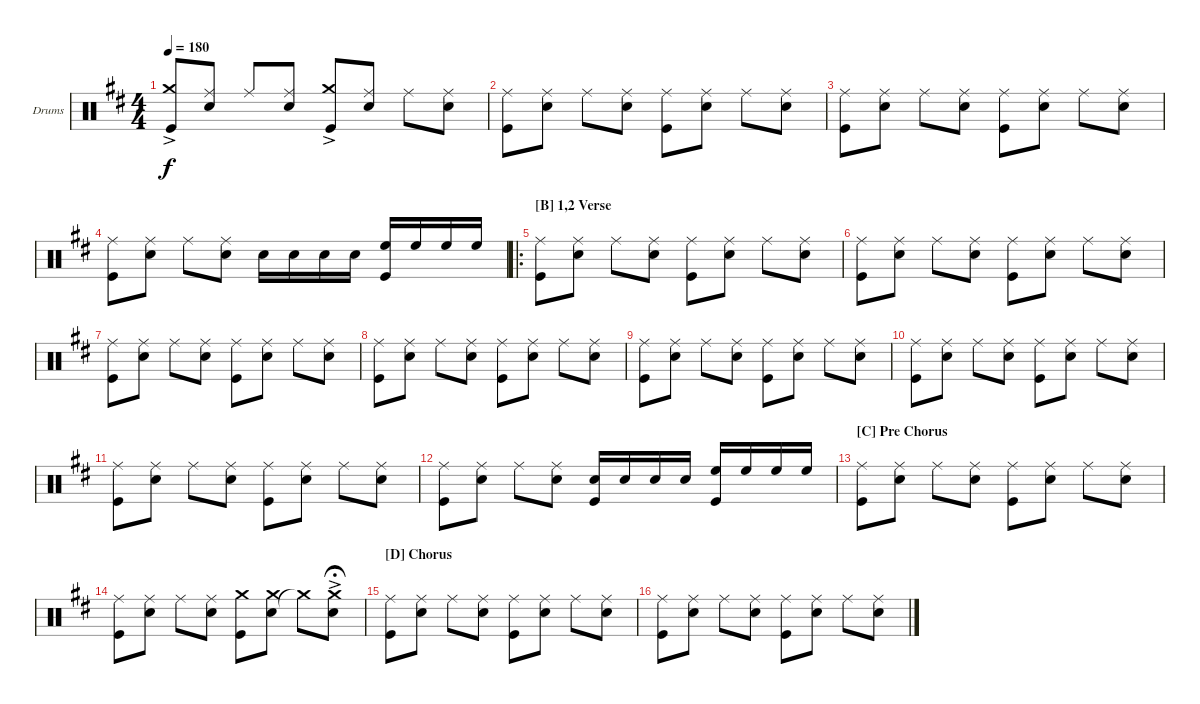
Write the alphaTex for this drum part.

\bracketExtendMode groupsimilarinstruments
\firstSystemTrackNameOrientation horizontal
\otherSystemsTrackNameOrientation horizontal
\track ("Drumkit" "Drums") {instrument percussion}
\staff {score}
\articulation defaults
\ts (4 4)
\tempo 180
\clef neutral
\scale
1.05044
\ks d
("Kick (hit)" "Crash medium (hit)"{ac}).8{dy f beam invert} ("Snare (hit) 2" "Ride (middle)").8 "Ride (middle)".8 ("Snare (hit) 2" "Ride (middle)").8 ("Kick (hit)" "Crash medium (hit)"{ac}).8{beam invert} ("Snare (hit) 2" "Ride (middle)").8 "Ride (middle)".8 ("Snare (hit) 2" "Ride (middle)").8 |
\scale
0.949559 ("Kick (hit)" "Ride (middle)").8 ("Snare (hit) 2" "Ride (middle)").8 "Ride (middle)".8 ("Snare (hit) 2" "Ride (middle)").8 ("Kick (hit)" "Ride (middle)").8 ("Snare (hit) 2" "Ride (middle)").8 "Ride (middle)".8 ("Snare (hit) 2" "Ride (middle)").8 |
\scale
1.05044 ("Kick (hit)" "Ride (middle)").8 ("Snare (hit) 2" "Ride (middle)").8 "Ride (middle)".8 ("Snare (hit) 2" "Ride (middle)").8 ("Kick (hit)" "Ride (middle)").8 ("Snare (hit) 2" "Ride (middle)").8 "Ride (middle)".8 ("Snare (hit) 2" "Ride (middle)").8 |
\scale
0.949559 ("Kick (hit)" "Ride (middle)").8 ("Snare (hit) 2" "Ride (middle)").8 "Ride (middle)".8 ("Snare (hit) 2" "Ride (middle)").8 "Snare (hit) 2".16 "Snare (hit) 2".16 "Snare (hit) 2".16 "Snare (hit) 2".16 ("High Floor Tom (hit)" "Kick (hit)").16 "High Floor Tom (hit)".16 "High Floor Tom (hit)".16 "High Floor Tom (hit)".16 |
\ro
\section ("B" "1,2 Verse")
\scale
1.05044 ("Kick (hit)" "Ride (middle)").8 ("Snare (hit) 2" "Ride (middle)").8 "Ride (middle)".8 ("Snare (hit) 2" "Ride (middle)").8 ("Kick (hit)" "Ride (middle)").8 ("Snare (hit) 2" "Ride (middle)").8 "Ride (middle)".8 ("Snare (hit) 2" "Ride (middle)").8 |
\scale
0.949559 ("Kick (hit)" "Ride (middle)").8 ("Snare (hit) 2" "Ride (middle)").8 "Ride (middle)".8 ("Snare (hit) 2" "Ride (middle)").8 ("Kick (hit)" "Ride (middle)").8 ("Snare (hit) 2" "Ride (middle)").8 "Ride (middle)".8 ("Snare (hit) 2" "Ride (middle)").8 |
\scale
1.05044 ("Kick (hit)" "Ride (middle)").8 ("Snare (hit) 2" "Ride (middle)").8 "Ride (middle)".8 ("Snare (hit) 2" "Ride (middle)").8 ("Kick (hit)" "Ride (middle)").8 ("Snare (hit) 2" "Ride (middle)").8 "Ride (middle)".8 ("Snare (hit) 2" "Ride (middle)").8 |
\scale
0.949559 ("Kick (hit)" "Ride (middle)").8 ("Snare (hit) 2" "Ride (middle)").8 "Ride (middle)".8 ("Snare (hit) 2" "Ride (middle)").8 ("Kick (hit)" "Ride (middle)").8 ("Snare (hit) 2" "Ride (middle)").8 "Ride (middle)".8 ("Snare (hit) 2" "Ride (middle)").8 |
\scale
1.05044 ("Kick (hit)" "Ride (middle)").8 ("Snare (hit) 2" "Ride (middle)").8 "Ride (middle)".8 ("Snare (hit) 2" "Ride (middle)").8 ("Kick (hit)" "Ride (middle)").8 ("Snare (hit) 2" "Ride (middle)").8 "Ride (middle)".8 ("Snare (hit) 2" "Ride (middle)").8 |
\scale
0.949559 ("Kick (hit)" "Ride (middle)").8 ("Snare (hit) 2" "Ride (middle)").8 "Ride (middle)".8 ("Snare (hit) 2" "Ride (middle)").8 ("Kick (hit)" "Ride (middle)").8 ("Snare (hit) 2" "Ride (middle)").8 "Ride (middle)".8 ("Snare (hit) 2" "Ride (middle)").8 |
\scale
1.05044 ("Kick (hit)" "Ride (middle)").8 ("Snare (hit) 2" "Ride (middle)").8 "Ride (middle)".8 ("Snare (hit) 2" "Ride (middle)").8 ("Kick (hit)" "Ride (middle)").8 ("Snare (hit) 2" "Ride (middle)").8 "Ride (middle)".8 ("Snare (hit) 2" "Ride (middle)").8 |
\scale
0.949559 ("Kick (hit)" "Ride (middle)").8 ("Snare (hit) 2" "Ride (middle)").8 "Ride (middle)".8 ("Snare (hit) 2" "Ride (middle)").8 ("Snare (hit) 2" "Kick (hit)").16 "Snare (hit) 2".16 "Snare (hit) 2".16 "Snare (hit) 2".16 ("High Floor Tom (hit)" "Kick (hit)").16 "High Floor Tom (hit)".16 "High Floor Tom (hit)".16 "High Floor Tom (hit)".16 |
\section ("C" "Pre Chorus")
\scale
1.05044 ("Kick (hit)" "Ride (middle)").8 ("Snare (hit) 2" "Ride (middle)").8 "Ride (middle)".8 ("Snare (hit) 2" "Ride (middle)").8 ("Kick (hit)" "Ride (middle)").8 ("Snare (hit) 2" "Ride (middle)").8 "Ride (middle)".8 ("Snare (hit) 2" "Ride (middle)").8 |
\scale
0.949559 ("Kick (hit)" "Ride (middle)").8 ("Snare (hit) 2" "Ride (middle)").8 "Ride (middle)".8 ("Snare (hit) 2" "Ride (middle)").8 ("Kick (hit)" "Crash medium (hit)").8 ("Snare (hit) 2" "Crash medium (hit)").8 "Crash medium (hit)"{t}.8 ("Snare (hit) 2" "Crash medium (hit)"{ac}).8{fermata (medium 0.22)} |
\section ("D" "Chorus")
\scale
1.05044 ("Kick (hit)" "Ride (middle)").8 ("Snare (hit) 2" "Ride (middle)").8 "Ride (middle)".8 ("Snare (hit) 2" "Ride (middle)").8 ("Kick (hit)" "Ride (middle)").8 ("Snare (hit) 2" "Ride (middle)").8 "Ride (middle)".8 ("Snare (hit) 2" "Ride (middle)").8 |
\scale
0.949559 ("Kick (hit)" "Ride (middle)").8 ("Snare (hit) 2" "Ride (middle)").8 "Ride (middle)".8 ("Snare (hit) 2" "Ride (middle)").8 ("Kick (hit)" "Ride (middle)").8 ("Snare (hit) 2" "Ride (middle)").8 "Ride (middle)".8 ("Snare (hit) 2" "Ride (middle)").8
